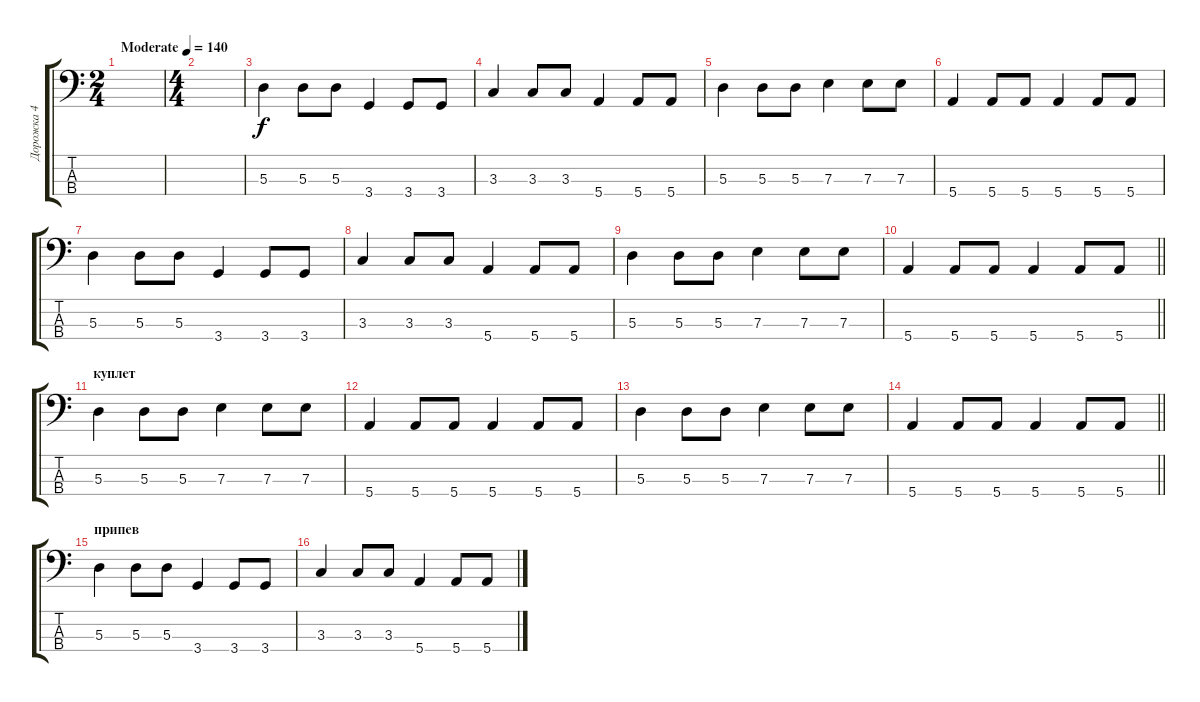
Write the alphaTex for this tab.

\track ("Дорожка 4" "Дорожка 4") {instrument electricbassfinger}
\staff {score tabs}
\tuning (G2 D2 A1 E1) {hide}
\ts (2 4)
\tempo (140 "Moderate")
\clef f4
\ks c
|
\ts (4 4)
|
5.3.4 5.3.8 5.3.8 3.4.4 3.4.8 3.4.8 |
3.3.4 3.3.8 3.3.8 5.4.4 5.4.8 5.4.8 |
5.3.4 5.3.8 5.3.8 7.3.4 7.3.8 7.3.8 |
5.4.4 5.4.8 5.4.8 5.4.4 5.4.8 5.4.8 |
5.3.4 5.3.8 5.3.8 3.4.4 3.4.8 3.4.8 |
3.3.4 3.3.8 3.3.8 5.4.4 5.4.8 5.4.8 |
5.3.4 5.3.8 5.3.8 7.3.4 7.3.8 7.3.8 |
\barLineRight lightlight
5.4.4 5.4.8 5.4.8 5.4.4 5.4.8 5.4.8 |
\section ("" "куплет")
5.3.4 5.3.8 5.3.8 7.3.4 7.3.8 7.3.8 |
5.4.4 5.4.8 5.4.8 5.4.4 5.4.8 5.4.8 |
5.3.4 5.3.8 5.3.8 7.3.4 7.3.8 7.3.8 |
\barLineRight lightlight
5.4.4 5.4.8 5.4.8 5.4.4 5.4.8 5.4.8 |
\section ("" "припев")
5.3.4 5.3.8 5.3.8 3.4.4 3.4.8 3.4.8 |
3.3.4 3.3.8 3.3.8 5.4.4 5.4.8 5.4.8
